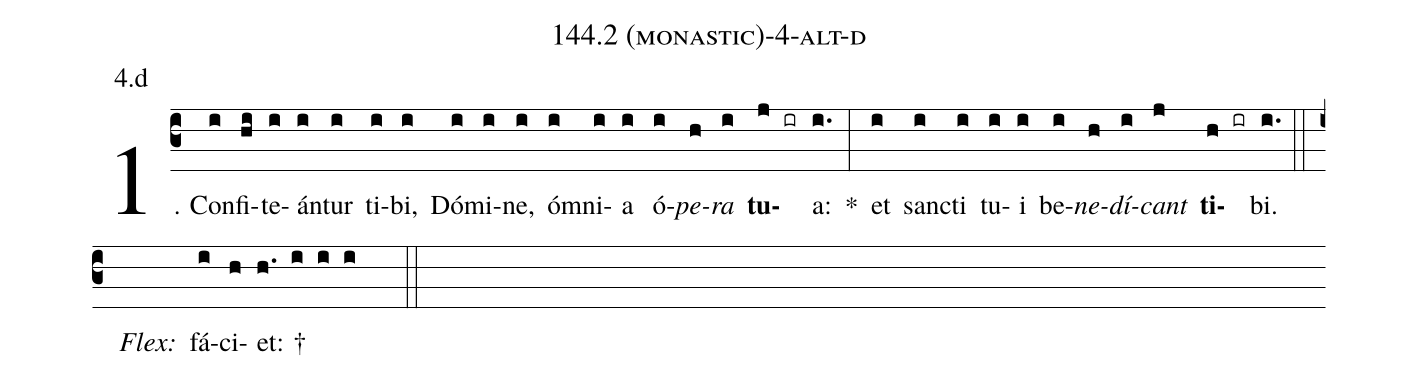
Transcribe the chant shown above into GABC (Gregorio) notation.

name: 144.2 (monastic)-4-alt-d;
annotation: 4.d;
%%
(c3)1. Con(i)fi(hi)te(i)án(i)tur(i) ti(i)bi,(i) Dó(i)mi(i)ne,(i) óm(i)ni(i)a(i) ó(i)<i>pe</i>(h)<i>ra</i>(i) <b>tu</b>(j ir)a:(i.) *(:) et(i) sanc(i)ti(i) tu(i)i(i) be(i)<i>ne</i>(h)<i>dí</i>(i)<i>cant</i>(j) <b>ti</b>(h ir)bi.(i.) (::)
<i>Flex:</i>()  fá(i)ci(h)et: †(h. i i i  ::)
